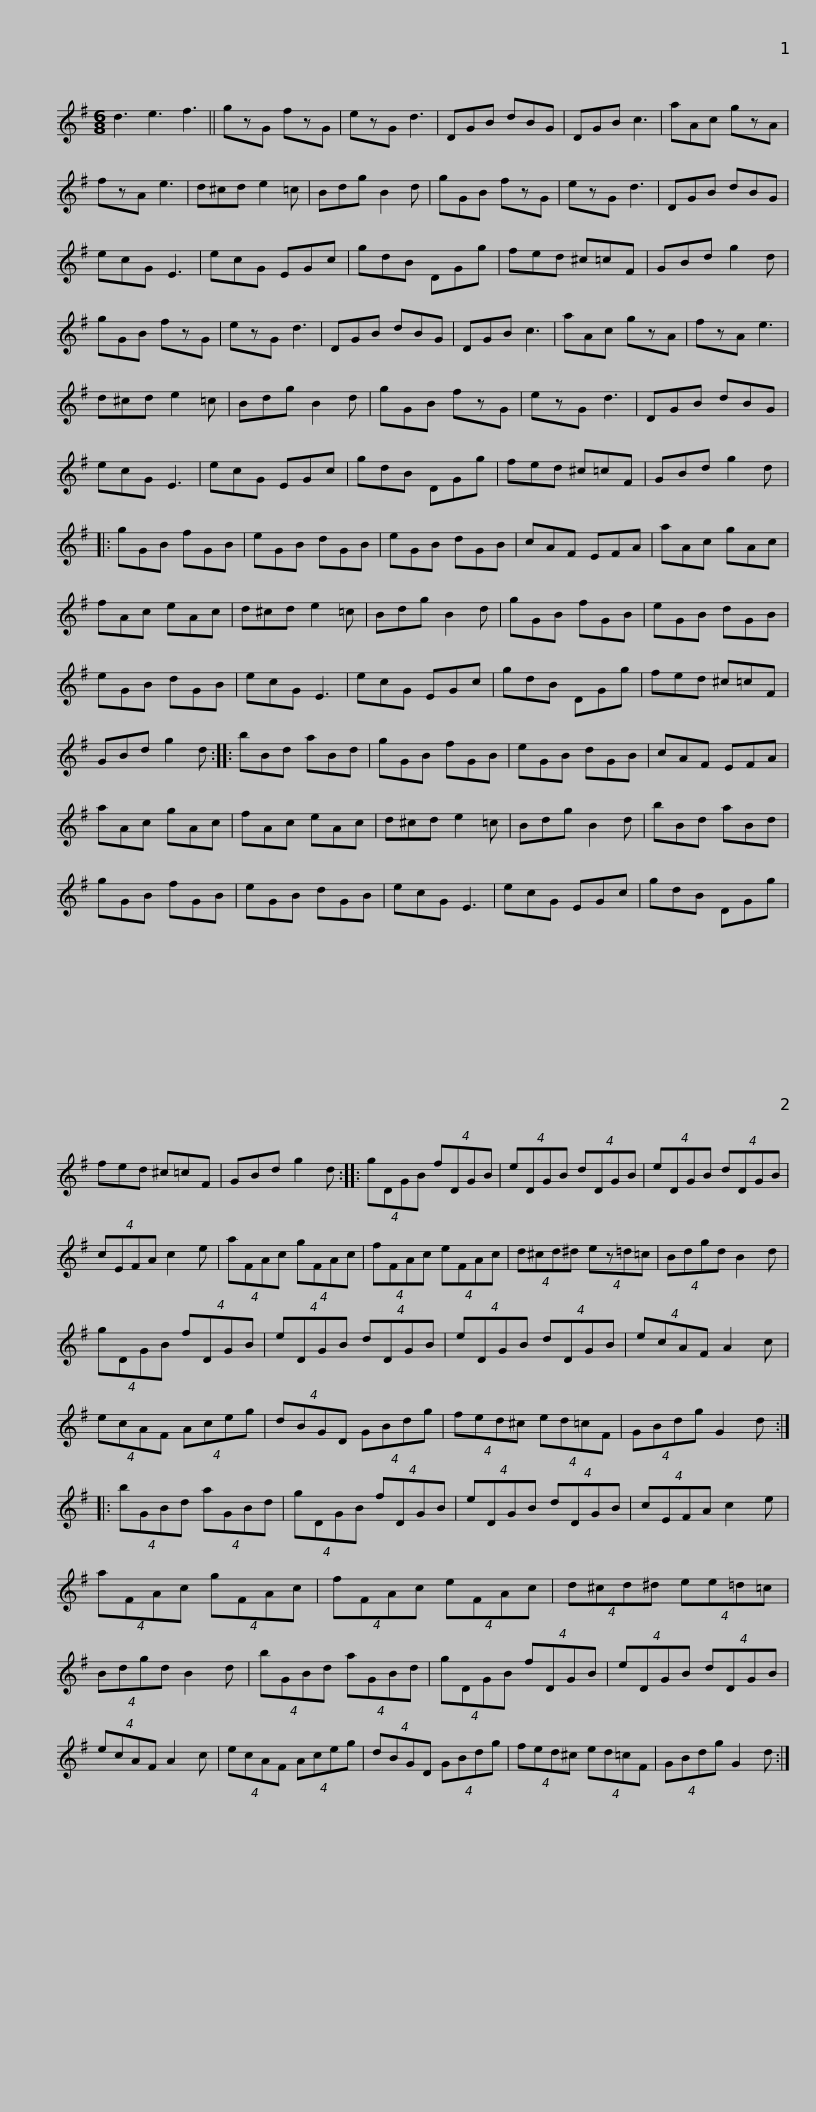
X:1
L:1/8
M:6/8
I:linebreak $
K:G
V:1 treble
V:1
 d3 e3 f3 || gzG fzG | ezG d3 | DGB dBG | DGB c3 | %5
 aAc gzA | fzA e3 | d^cd e2 =c |$ Bdg B2 d | gGB fzG | %10
 ezG d3 | DGB dBG | ecG E3 | ecG EGc | gdB DGg | %15
 fed ^c=cF |$ GBd g2 d | gGB fzG | ezG d3 | DGB dBG | %20
 DGB c3 | aAc gzA | fzA e3 | d^cd e2 =c |$ Bdg B2 d | %25
 gGB fzG | ezG d3 | DGB dBG | ecG E3 | ecG EGc | %30
 gdB DGg | fed ^c=cF |$ GBd g2 d |: gGB fGB | eGB dGB | %35
 eGB dGB | cAF EFA | aAc gAc | fAc eAc |$ d^cd e2 =c | %40
 Bdg B2 d | gGB fGB | eGB dGB | eGB dGB | ecG E3 | %45
 ecG EGc | gdB DGg |$ fed ^c=cF | GBd g2 d :: bBd aBd | %50
 gGB fGB | eGB dGB | cAF EFA | aAc gAc |$ fAc eAc | %55
 d^cd e2 =c | Bdg B2 d | bBd aBd | gGB fGB | eGB dGB | %60
 ecG E3 | ecG EGc |$ gdB DGg | fed ^c=cF | GBd g2 d :: %65
 (4:3:4gDGB (4:3:4fDGB | (4:3:4eDGB (4:3:4dDGB | (4:3:4eDGB (4:3:4dDGB |$ (4:3:4cEFA c2 e | (4:3:4aFAc (4:3:4gFAc | %70
 (4:3:4fFAc (4:3:4eFAc | (4:3:4d^cd^d (4:3:4ez=d=c | (4:3:4Bdgd B2 d | (4:3:4gDGB (4:3:4fDGB |$ (4:3:4eDGB (4:3:4dDGB | %75
 (4:3:4eDGB (4:3:4dDGB | (4:3:4ecAF A2 c | (4:3:4ecAF (4:3:4Aceg | (4:3:4dBGD (4:3:4GBdg | (4:3:4fed^c (4:3:4ed=cF |$ %80
 (4:3:4GBdg G2 d :: (4:3:4bGBd (4:3:4aGBd | (4:3:4gDGB (4:3:4fDGB | (4:3:4eDGB (4:3:4dDGB | (4:3:4cEFA c2 e | %85
 (4:3:4aFAc (4:3:4gFAc |$ (4:3:4fFAc (4:3:4eFAc | (4:3:4d^cd^d (4:3:4ee=d=c | (4:3:4Bdgd B2 d | (4:3:4bGBd (4:3:4aGBd | %90
 (4:3:4gDGB (4:3:4fDGB |$ (4:3:4eDGB (4:3:4dDGB | (4:3:4ecAF A2 c | (4:3:4ecAF (4:3:4Aceg | (4:3:4dBGD (4:3:4GBdg | %95
 (4:3:4fed^c (4:3:4ed=cF | (4:3:4GBdg G2 d :| %97
